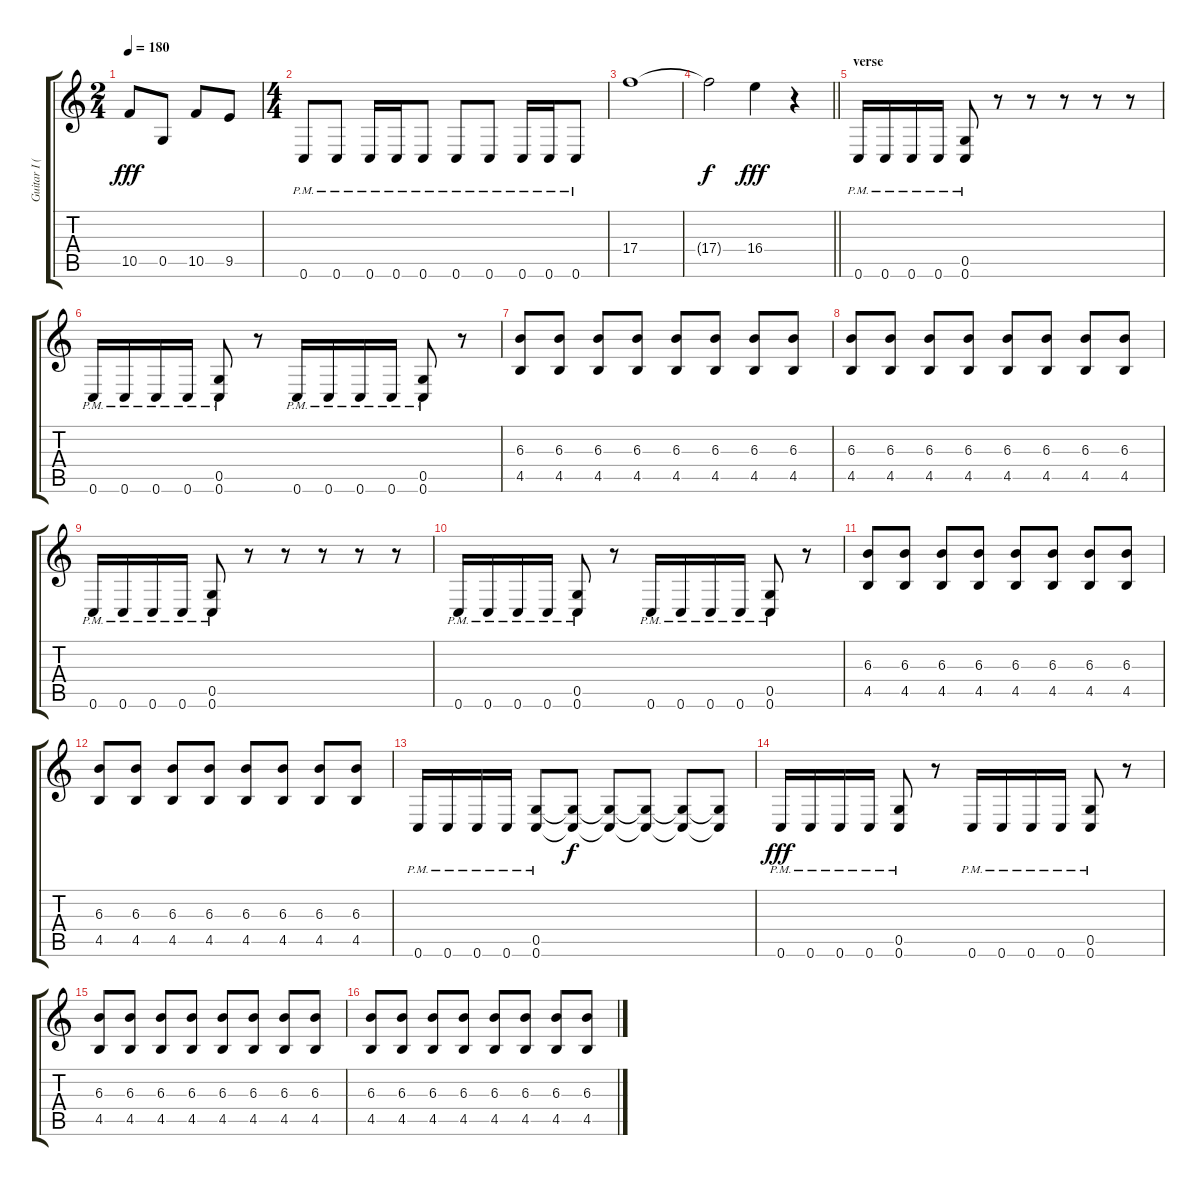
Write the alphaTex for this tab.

\track ("Guitar I (Lead)" "Guitar I (") {instrument distortionguitar}
\staff {score tabs}
\tuning (D4 A3 F3 C3 G2 C2) {hide}
\ts (2 4)
\tempo 180
\clef g2
\ks c
10.5.8{dy fff} 0.5.8 10.5.8 9.5.8 |
\ts (4 4)
0.6{pm}.8 0.6{pm}.8 0.6{pm}.16 0.6{pm}.16 0.6{pm}.8 0.6{pm}.8 0.6{pm}.8 0.6{pm}.16 0.6{pm}.16 0.6{pm}.8 |
17.4.1 |
\barLineRight lightlight
17.4{t}.2{dy f} 16.4.4{dy fff} r.4 |
\section ("" "verse")
0.6{pm}.16 0.6{pm}.16 0.6{pm}.16 0.6{pm}.16 (0.5{pm} 0.6{pm}).8 r.8 r.8 r.8 r.8 r.8 |
0.6{pm}.16 0.6{pm}.16 0.6{pm}.16 0.6{pm}.16 (0.5{pm} 0.6{pm}).8 r.8 0.6{pm}.16 0.6{pm}.16 0.6{pm}.16 0.6{pm}.16 (0.5{pm} 0.6{pm}).8 r.8 |
(6.3 4.5).8 (6.3 4.5).8 (6.3 4.5).8 (6.3 4.5).8 (6.3 4.5).8 (6.3 4.5).8 (6.3 4.5).8 (6.3 4.5).8 |
(6.3 4.5).8 (6.3 4.5).8 (6.3 4.5).8 (6.3 4.5).8 (6.3 4.5).8 (6.3 4.5).8 (6.3 4.5).8 (6.3 4.5).8 |
0.6{pm}.16 0.6{pm}.16 0.6{pm}.16 0.6{pm}.16 (0.5{pm} 0.6{pm}).8 r.8 r.8 r.8 r.8 r.8 |
0.6{pm}.16 0.6{pm}.16 0.6{pm}.16 0.6{pm}.16 (0.5{pm} 0.6{pm}).8 r.8 0.6{pm}.16 0.6{pm}.16 0.6{pm}.16 0.6{pm}.16 (0.5{pm} 0.6{pm}).8 r.8 |
(6.3 4.5).8 (6.3 4.5).8 (6.3 4.5).8 (6.3 4.5).8 (6.3 4.5).8 (6.3 4.5).8 (6.3 4.5).8 (6.3 4.5).8 |
(6.3 4.5).8 (6.3 4.5).8 (6.3 4.5).8 (6.3 4.5).8 (6.3 4.5).8 (6.3 4.5).8 (6.3 4.5).8 (6.3 4.5).8 |
0.6{pm}.16 0.6{pm}.16 0.6{pm}.16 0.6{pm}.16 (0.5{pm} 0.6{pm}).8 (0.5{t} 0.6{t}).8{dy f} (0.5{t} 0.6{t}).8 (0.5{t} 0.6{t}).8 (0.5{t} 0.6{t}).8 (0.5{t} 0.6{t}).8 |
0.6{pm}.16{dy fff} 0.6{pm}.16 0.6{pm}.16 0.6{pm}.16 (0.5{pm} 0.6{pm}).8 r.8 0.6{pm}.16 0.6{pm}.16 0.6{pm}.16 0.6{pm}.16 (0.5{pm} 0.6{pm}).8 r.8 |
(6.3 4.5).8 (6.3 4.5).8 (6.3 4.5).8 (6.3 4.5).8 (6.3 4.5).8 (6.3 4.5).8 (6.3 4.5).8 (6.3 4.5).8 |
(6.3 4.5).8 (6.3 4.5).8 (6.3 4.5).8 (6.3 4.5).8 (6.3 4.5).8 (6.3 4.5).8 (6.3 4.5).8 (6.3 4.5).8
